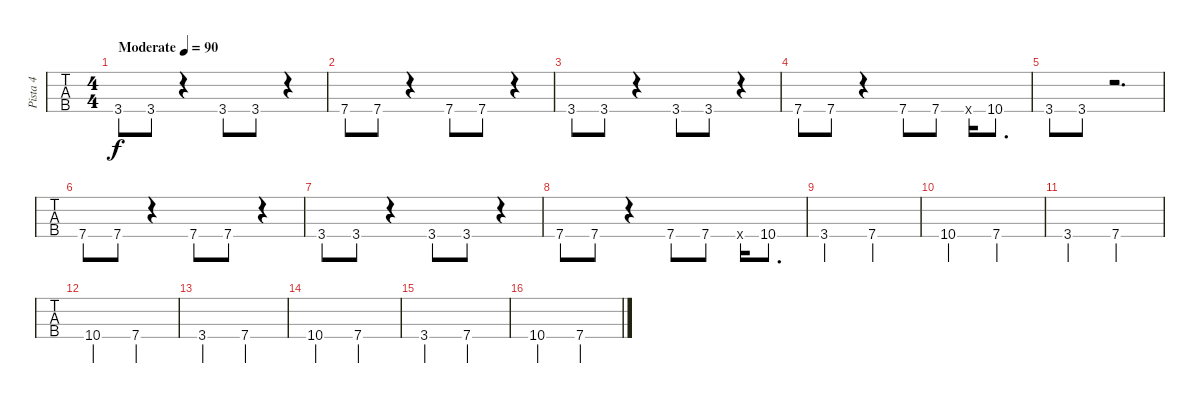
\track ("Pista 4" "Pista 4") {instrument electricbassfinger}
\staff {tabs}
\tuning (G2 D2 A1 D1) {hide}
\ts (4 4)
\tempo (90 "Moderate")
\clef f4
\ks c
3.4.8{dy f instrument electricbassfinger} 3.4.8 r.4 3.4.8 3.4.8 r.4 |
7.4.8 7.4.8 r.4 7.4.8 7.4.8 r.4 |
3.4.8 3.4.8 r.4 3.4.8 3.4.8 r.4 |
7.4.8 7.4.8 r.4 7.4.8 7.4.8 0.4{x}.16 10.4.8{d} |
3.4.8 3.4.8 r.2{d} |
7.4.8 7.4.8 r.4 7.4.8 7.4.8 r.4 |
3.4.8 3.4.8 r.4 3.4.8 3.4.8 r.4 |
7.4.8 7.4.8 r.4 7.4.8 7.4.8 0.4{x}.16 10.4.8{d} |
3.4.2 7.4.2 |
10.4.2 7.4.2 |
3.4.2 7.4.2 |
10.4.2 7.4.2 |
3.4.2 7.4.2 |
10.4.2 7.4.2 |
3.4.2 7.4.2 |
10.4.2 7.4.2
